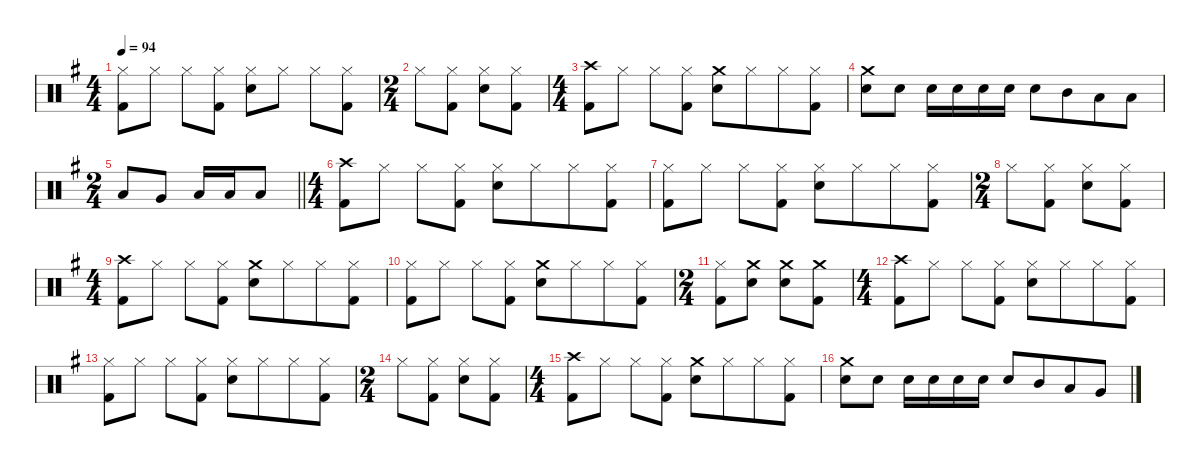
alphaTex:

\defaultSystemsLayout 4
\hideDynamics
\bracketExtendMode nobrackets
\singleTrackTrackNamePolicy hidden
\multiTrackTrackNamePolicy hidden
\firstSystemTrackNameMode fullname
\firstSystemTrackNameOrientation horizontal
\otherSystemsTrackNameOrientation horizontal
\track ("Lars Ulrich" "drm.") {instrument percussion}
\staff {score}
\articulation defaults
\ts (4 4)
\tempo 94
\clef neutral
\ks eminor
("Hi-Hat (closed)"{acc forcenatural} "Kick (hit) 2"{acc forcenatural}).8{dy mf beam Down} "Hi-Hat (closed)"{acc forcenatural}.8{beam Down} "Hi-Hat (closed)"{acc forcenatural}.8{beam Down} ("Hi-Hat (closed)"{acc forcenatural} "Kick (hit) 2"{acc forcenatural}).8{beam Down} ("Hi-Hat (closed)"{acc forcenatural} "Snare (hit) 2"{acc forcenatural}).8{beam Down} "Hi-Hat (closed)"{acc forcenatural}.8{beam Down} "Hi-Hat (closed)"{acc forcenatural}.8{beam Down} ("Hi-Hat (closed)"{acc forcenatural} "Kick (hit) 2"{acc forcenatural}).8{beam Down} |
\ts (2 4)
\beaming (8 2 2)
"Hi-Hat (closed)"{acc forcenatural}.8{beam Down} ("Hi-Hat (closed)"{acc forcenatural} "Kick (hit) 2"{acc forcenatural}).8{beam Down} ("Hi-Hat (closed)"{acc forcenatural} "Snare (hit) 2"{acc forcenatural}).8{beam Down} ("Hi-Hat (closed)"{acc forcenatural} "Kick (hit) 2"{acc forcenatural}).8{beam Down} |
\ts (4 4)
\beaming (8 2 2 4)
("Crash high (hit)"{acc forcenatural} "Kick (hit) 2"{acc forcenatural}).8{dy f beam Down} "Hi-Hat (closed)"{acc forcenatural}.8{dy mf beam Down} "Hi-Hat (closed)"{acc forcenatural}.8{beam Down} ("Hi-Hat (closed)"{acc forcenatural} "Kick (hit) 2"{acc forcenatural}).8{beam Down} ("Crash medium (hit)"{acc forcenatural} "Snare (hit) 2"{acc forcenatural}).8{beam Down} "Hi-Hat (closed)"{acc forcenatural}.8{beam Down} "Hi-Hat (closed)"{acc forcenatural}.8{beam Down} ("Hi-Hat (closed)"{acc forcenatural} "Kick (hit) 2"{acc forcenatural}).8{beam Down} |
("Crash medium (hit)"{acc forcenatural} "Snare (hit) 2"{acc forcenatural}).8{beam Down} "Snare (hit) 2"{acc forcenatural}.8{dy ff beam Down} "Snare (hit) 2"{acc forcenatural}.16{beam Down} "Snare (hit) 2"{acc forcenatural}.16{beam Down} "Snare (hit) 2"{acc forcenatural}.16{beam Down} "Snare (hit) 2"{acc forcenatural}.16{beam Down} "Snare (hit) 2"{acc forcenatural}.8{beam Down} "Mid Tom (hit)"{acc forcenatural}.8{beam Down} "Low Tom (hit)"{acc forcenatural}.8{beam Down} "Low Floor Tom (hit)"{acc forcenatural}.8{dy f beam Down} |
\ts (2 4)
\beaming (8 2 2)
\barLineRight lightlight "Low Tom (hit)"{acc forcenatural}.8{dy ff beam Up} "Very Low Tom (hit)"{acc forcenatural}.8{beam Up} "Low Floor Tom (hit)"{acc forcenatural}.16{dy f beam Up} "Low Floor Tom (hit)"{acc forcenatural}.16{beam Up} "Low Floor Tom (hit)"{acc forcenatural}.8{beam Up}
|
\ts (4 4)
\beaming (8 2 2 4)
("Crash high (hit)"{acc forcenatural} "Kick (hit) 2"{acc forcenatural}).8{beam Down} "Hi-Hat (closed)"{acc forcenatural}.8{dy mf beam Down} "Hi-Hat (closed)"{acc forcenatural}.8{beam Down} ("Hi-Hat (closed)"{acc forcenatural} "Kick (hit) 2"{acc forcenatural}).8{beam Down} ("Hi-Hat (closed)"{acc forcenatural} "Snare (hit) 2"{acc forcenatural}).8{beam Down} "Hi-Hat (closed)"{acc forcenatural}.8{beam Down} "Hi-Hat (closed)"{acc forcenatural}.8{beam Down} ("Hi-Hat (closed)"{acc forcenatural} "Kick (hit) 2"{acc forcenatural}).8{beam Down} |
("Hi-Hat (closed)"{acc forcenatural} "Kick (hit) 2"{acc forcenatural}).8{beam Down} "Hi-Hat (closed)"{acc forcenatural}.8{beam Down} "Hi-Hat (closed)"{acc forcenatural}.8{beam Down} ("Hi-Hat (closed)"{acc forcenatural} "Kick (hit) 2"{acc forcenatural}).8{beam Down} ("Hi-Hat (closed)"{acc forcenatural} "Snare (hit) 2"{acc forcenatural}).8{beam Down} "Hi-Hat (closed)"{acc forcenatural}.8{beam Down} "Hi-Hat (closed)"{acc forcenatural}.8{beam Down} ("Hi-Hat (closed)"{acc forcenatural} "Kick (hit) 2"{acc forcenatural}).8{beam Down} |
\ts (2 4)
\beaming (8 2 2)
"Hi-Hat (closed)"{acc forcenatural}.8{beam Down} ("Hi-Hat (closed)"{acc forcenatural} "Kick (hit) 2"{acc forcenatural}).8{beam Down} ("Hi-Hat (closed)"{acc forcenatural} "Snare (hit) 2"{acc forcenatural}).8{beam Down} ("Hi-Hat (closed)"{acc forcenatural} "Kick (hit) 2"{acc forcenatural}).8{beam Down} |
\ts (4 4)
\beaming (8 2 2 4)
("Crash high (hit)"{acc forcenatural} "Kick (hit) 2"{acc forcenatural}).8{dy f beam Down} "Hi-Hat (closed)"{acc forcenatural}.8{dy mf beam Down} "Hi-Hat (closed)"{acc forcenatural}.8{beam Down} ("Hi-Hat (closed)"{acc forcenatural} "Kick (hit) 2"{acc forcenatural}).8{beam Down} ("Crash medium (hit)"{acc forcenatural} "Snare (hit) 2"{acc forcenatural}).8{beam Down} "Hi-Hat (closed)"{acc forcenatural}.8{beam Down} "Hi-Hat (closed)"{acc forcenatural}.8{beam Down} ("Hi-Hat (closed)"{acc forcenatural} "Kick (hit) 2"{acc forcenatural}).8{beam Down} |
("Hi-Hat (closed)"{acc forcenatural} "Kick (hit) 2"{acc forcenatural}).8{beam Down} "Hi-Hat (closed)"{acc forcenatural}.8{beam Down} "Hi-Hat (closed)"{acc forcenatural}.8{beam Down} ("Hi-Hat (closed)"{acc forcenatural} "Kick (hit) 2"{acc forcenatural}).8{beam Down} ("Crash medium (hit)"{acc forcenatural} "Snare (hit) 2"{acc forcenatural}).8{beam Down} "Hi-Hat (closed)"{acc forcenatural}.8{beam Down} "Hi-Hat (closed)"{acc forcenatural}.8{beam Down} ("Hi-Hat (closed)"{acc forcenatural} "Kick (hit) 2"{acc forcenatural}).8{beam Down} |
\ts (2 4)
\beaming (8 2 2)
("Hi-Hat (closed)"{acc forcenatural} "Kick (hit) 2"{acc forcenatural}).8{beam Down} ("Crash medium (hit)"{acc forcenatural} "Snare (hit) 2"{acc forcenatural}).8{dy f beam Down} ("Crash medium (hit)"{acc forcenatural} "Snare (hit) 2"{acc forcenatural}).8{beam Down} ("Crash medium (hit)"{acc forcenatural} "Kick (hit) 2"{acc forcenatural}).8{beam Down} |
\ts (4 4)
\beaming (8 2 2 4)
("Crash high (hit)"{acc forcenatural} "Kick (hit) 2"{acc forcenatural}).8{beam Down} "Hi-Hat (closed)"{acc forcenatural}.8{dy mf beam Down} "Hi-Hat (closed)"{acc forcenatural}.8{beam Down} ("Hi-Hat (closed)"{acc forcenatural} "Kick (hit) 2"{acc forcenatural}).8{beam Down} ("Hi-Hat (closed)"{acc forcenatural} "Snare (hit) 2"{acc forcenatural}).8{beam Down} "Hi-Hat (closed)"{acc forcenatural}.8{beam Down} "Hi-Hat (closed)"{acc forcenatural}.8{beam Down} ("Hi-Hat (closed)"{acc forcenatural} "Kick (hit) 2"{acc forcenatural}).8{beam Down} |
("Hi-Hat (closed)"{acc forcenatural} "Kick (hit) 2"{acc forcenatural}).8{beam Down} "Hi-Hat (closed)"{acc forcenatural}.8{beam Down} "Hi-Hat (closed)"{acc forcenatural}.8{beam Down} ("Hi-Hat (closed)"{acc forcenatural} "Kick (hit) 2"{acc forcenatural}).8{beam Down} ("Hi-Hat (closed)"{acc forcenatural} "Snare (hit) 2"{acc forcenatural}).8{beam Down} "Hi-Hat (closed)"{acc forcenatural}.8{beam Down} "Hi-Hat (closed)"{acc forcenatural}.8{beam Down} ("Hi-Hat (closed)"{acc forcenatural} "Kick (hit) 2"{acc forcenatural}).8{beam Down} |
\ts (2 4)
\beaming (8 2 2)
"Hi-Hat (closed)"{acc forcenatural}.8{beam Down} ("Hi-Hat (closed)"{acc forcenatural} "Kick (hit) 2"{acc forcenatural}).8{beam Down} ("Hi-Hat (closed)"{acc forcenatural} "Snare (hit) 2"{acc forcenatural}).8{beam Down} ("Hi-Hat (closed)"{acc forcenatural} "Kick (hit) 2"{acc forcenatural}).8{beam Down} |
\ts (4 4)
\beaming (8 2 2 4)
("Crash high (hit)"{acc forcenatural} "Kick (hit) 2"{acc forcenatural}).8{dy f beam Down} "Hi-Hat (closed)"{acc forcenatural}.8{dy mf beam Down} "Hi-Hat (closed)"{acc forcenatural}.8{beam Down} ("Hi-Hat (closed)"{acc forcenatural} "Kick (hit) 2"{acc forcenatural}).8{beam Down} ("Crash medium (hit)"{acc forcenatural} "Snare (hit) 2"{acc forcenatural}).8{beam Down} "Hi-Hat (closed)"{acc forcenatural}.8{beam Down} "Hi-Hat (closed)"{acc forcenatural}.8{beam Down} ("Hi-Hat (closed)"{acc forcenatural} "Kick (hit) 2"{acc forcenatural}).8{beam Down} |
("Crash medium (hit)"{acc forcenatural} "Snare (hit) 2"{acc forcenatural}).8{beam Down} "Snare (hit) 2"{acc forcenatural}.8{dy ff beam Down} "Snare (hit) 2"{acc forcenatural}.16{beam Down} "Snare (hit) 2"{acc forcenatural}.16{beam Down} "Snare (hit) 2"{acc forcenatural}.16{beam Down} "Snare (hit) 2"{acc forcenatural}.16{beam Down} "Snare (hit) 2"{acc forcenatural}.8{beam Up} "Mid Tom (hit)"{acc forcenatural}.8{beam Up} "Low Tom (hit)"{acc forcenatural}.8{beam Up} "Very Low Tom (hit)"{acc forcenatural}.8{beam Up}
